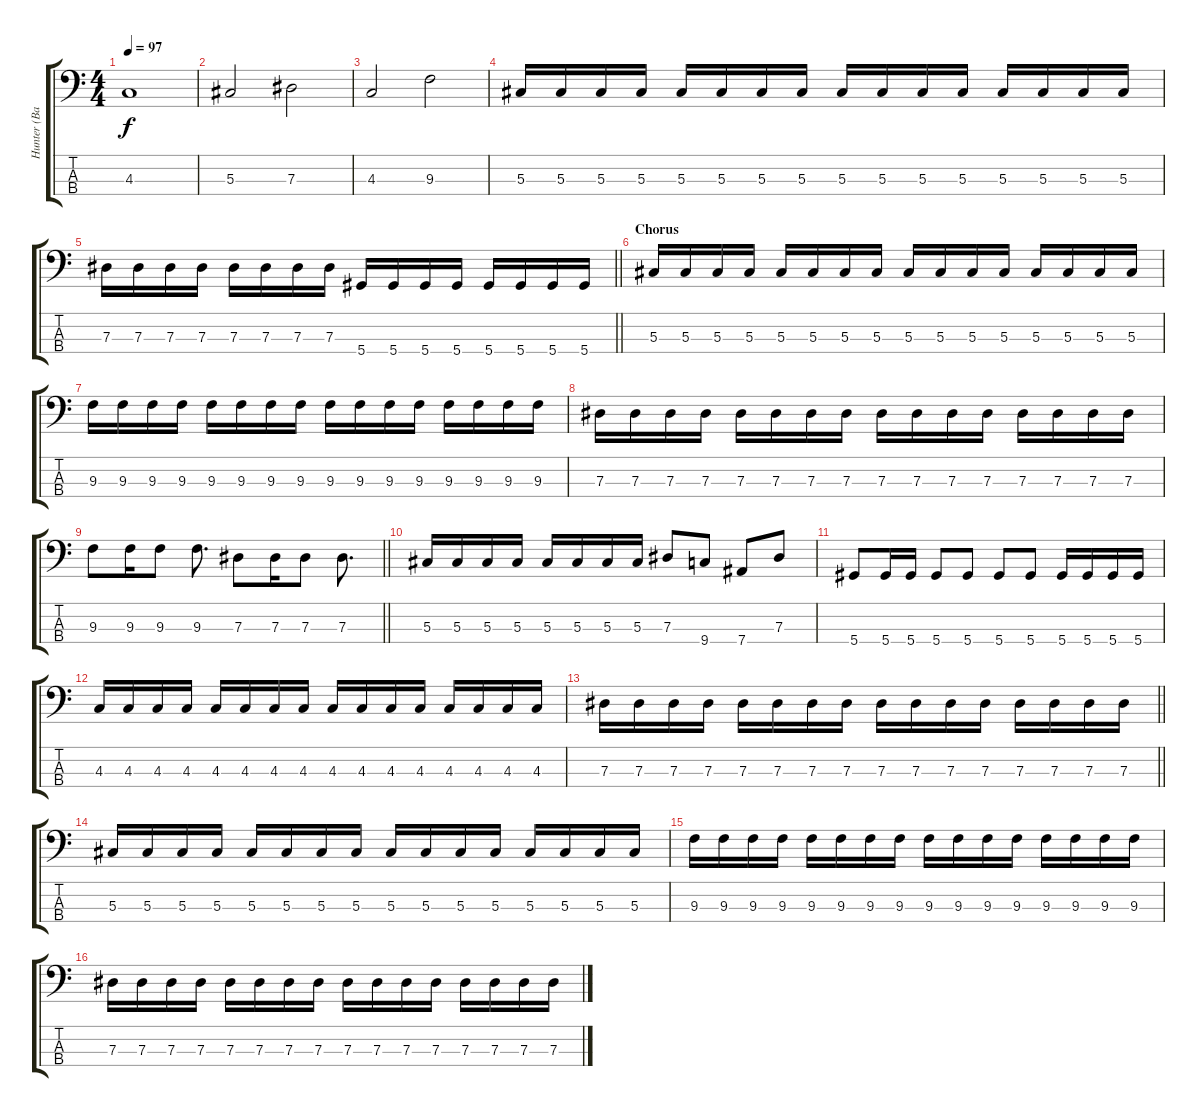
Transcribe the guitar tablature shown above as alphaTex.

\track ("Hunter (Bass)" "Hunter (Ba") {instrument electricbassfinger}
\staff {score tabs}
\tuning (Gb2 Db2 Ab1 Eb1) {hide}
\ts (4 4)
\tempo 97
\clef f4
\ks c
4.3.1{dy f} |
5.3.2 7.3.2 |
4.3.2 9.3.2 |
5.3.16 5.3.16 5.3.16 5.3.16 5.3.16 5.3.16 5.3.16 5.3.16 5.3.16 5.3.16 5.3.16 5.3.16 5.3.16 5.3.16 5.3.16 5.3.16 |
\barLineRight lightlight
7.3.16 7.3.16 7.3.16 7.3.16 7.3.16 7.3.16 7.3.16 7.3.16 5.4.16 5.4.16 5.4.16 5.4.16 5.4.16 5.4.16 5.4.16 5.4.16 |
\section ("" "Chorus")
5.3.16 5.3.16 5.3.16 5.3.16 5.3.16 5.3.16 5.3.16 5.3.16 5.3.16 5.3.16 5.3.16 5.3.16 5.3.16 5.3.16 5.3.16 5.3.16 |
9.3.16 9.3.16 9.3.16 9.3.16 9.3.16 9.3.16 9.3.16 9.3.16 9.3.16 9.3.16 9.3.16 9.3.16 9.3.16 9.3.16 9.3.16 9.3.16 |
7.3.16 7.3.16 7.3.16 7.3.16 7.3.16 7.3.16 7.3.16 7.3.16 7.3.16 7.3.16 7.3.16 7.3.16 7.3.16 7.3.16 7.3.16 7.3.16 |
\barLineRight lightlight
9.3.8 9.3.16 9.3.8 9.3.8{d} 7.3.8 7.3.16 7.3.8 7.3.8{d} |
5.3.16 5.3.16 5.3.16 5.3.16 5.3.16 5.3.16 5.3.16 5.3.16 7.3.8 9.4.8 7.4.8 7.3.8 |
5.4.8 5.4.16 5.4.16 5.4.8 5.4.8 5.4.8 5.4.8 5.4.16 5.4.16 5.4.16 5.4.16 |
4.3.16 4.3.16 4.3.16 4.3.16 4.3.16 4.3.16 4.3.16 4.3.16 4.3.16 4.3.16 4.3.16 4.3.16 4.3.16 4.3.16 4.3.16 4.3.16 |
\barLineRight lightlight
7.3.16 7.3.16 7.3.16 7.3.16 7.3.16 7.3.16 7.3.16 7.3.16 7.3.16 7.3.16 7.3.16 7.3.16 7.3.16 7.3.16 7.3.16 7.3.16 |
5.3.16 5.3.16 5.3.16 5.3.16 5.3.16 5.3.16 5.3.16 5.3.16 5.3.16 5.3.16 5.3.16 5.3.16 5.3.16 5.3.16 5.3.16 5.3.16 |
9.3.16 9.3.16 9.3.16 9.3.16 9.3.16 9.3.16 9.3.16 9.3.16 9.3.16 9.3.16 9.3.16 9.3.16 9.3.16 9.3.16 9.3.16 9.3.16 |
7.3.16 7.3.16 7.3.16 7.3.16 7.3.16 7.3.16 7.3.16 7.3.16 7.3.16 7.3.16 7.3.16 7.3.16 7.3.16 7.3.16 7.3.16 7.3.16
